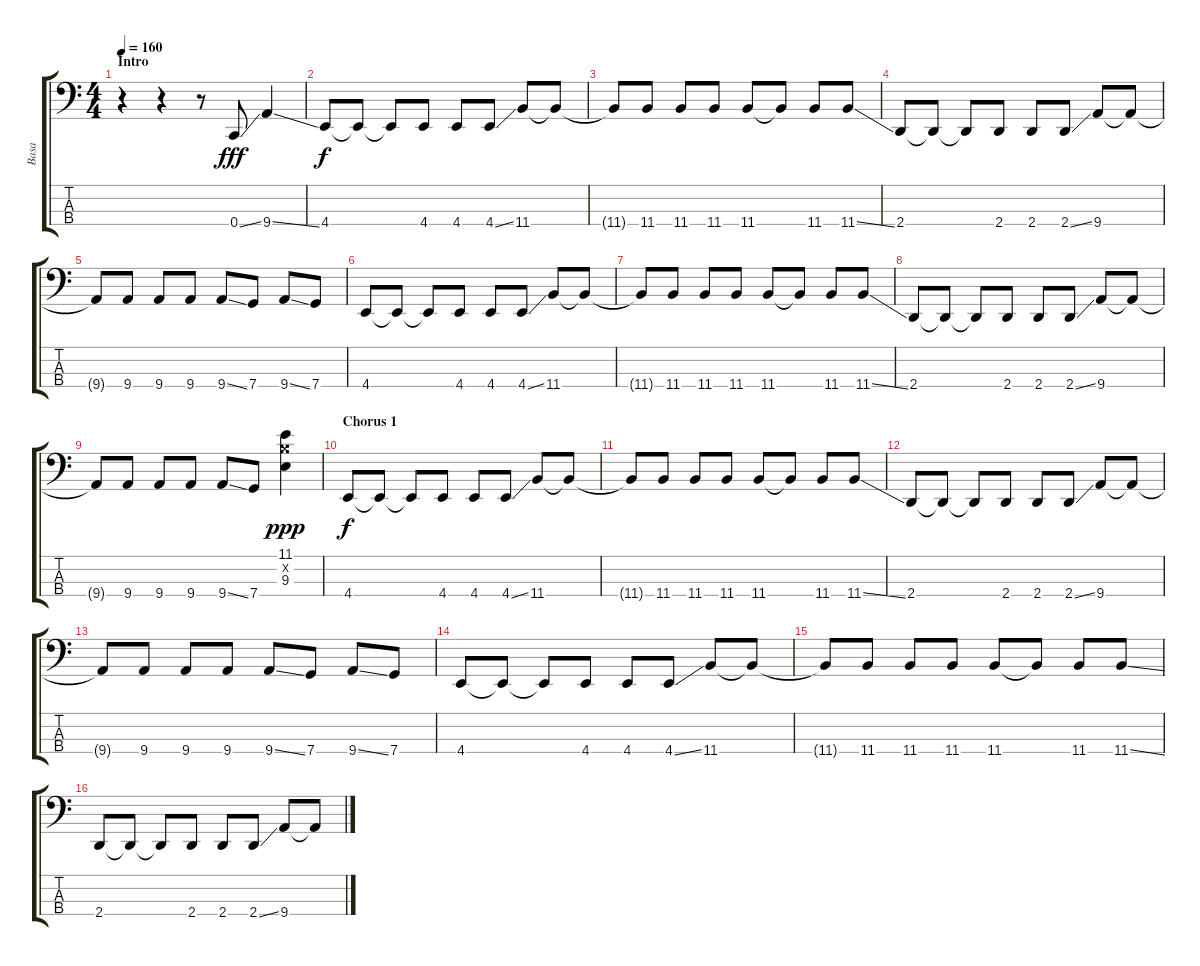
\track ("Basa" "Basa") {instrument electricbassfinger}
\staff {score tabs}
\tuning (F2 C2 G1 C1) {hide}
\ts (4 4)
\section ("" "Intro")
\tempo 160
\clef f4
\ks c
r.4{dy fff instrument electricbassfinger} r.4 r.8 0.4{ss}.8 9.4{ss}.4 |
4.4.8{dy f} 4.4{t}.8 4.4{t}.8 4.4.8 4.4.8 4.4{ss}.8 11.4.8 11.4{t}.8 |
11.4{t}.8 11.4.8 11.4.8 11.4.8 11.4.8 11.4{t}.8 11.4.8 11.4{ss}.8 |
2.4.8 2.4{t}.8 2.4{t}.8 2.4.8 2.4.8 2.4{ss}.8 9.4.8 9.4{t}.8 |
9.4{t}.8 9.4.8 9.4.8 9.4.8 9.4{ss}.8 7.4.8 9.4{ss}.8 7.4.8 |
4.4.8 4.4{t}.8 4.4{t}.8 4.4.8 4.4.8 4.4{ss}.8 11.4.8 11.4{t}.8 |
11.4{t}.8 11.4.8 11.4.8 11.4.8 11.4.8 11.4{t}.8 11.4.8 11.4{ss}.8 |
2.4.8 2.4{t}.8 2.4{t}.8 2.4.8 2.4.8 2.4{ss}.8 9.4.8 9.4{t}.8 |
9.4{t}.8 9.4.8 9.4.8 9.4.8 9.4{ss}.8 7.4.8 (11.1 11.2{x} 9.3).4{dy ppp} |
\section ("" "Chorus 1")
4.4.8{dy f} 4.4{t}.8 4.4{t}.8 4.4.8 4.4.8 4.4{ss}.8 11.4.8 11.4{t}.8 |
11.4{t}.8 11.4.8 11.4.8 11.4.8 11.4.8 11.4{t}.8 11.4.8 11.4{ss}.8 |
2.4.8 2.4{t}.8 2.4{t}.8 2.4.8 2.4.8 2.4{ss}.8 9.4.8 9.4{t}.8 |
9.4{t}.8 9.4.8 9.4.8 9.4.8 9.4{ss}.8 7.4.8 9.4{ss}.8 7.4.8 |
4.4.8 4.4{t}.8 4.4{t}.8 4.4.8 4.4.8 4.4{ss}.8 11.4.8 11.4{t}.8 |
11.4{t}.8 11.4.8 11.4.8 11.4.8 11.4.8 11.4{t}.8 11.4.8 11.4{ss}.8 |
2.4.8 2.4{t}.8 2.4{t}.8 2.4.8 2.4.8 2.4{ss}.8 9.4.8 9.4{t}.8
